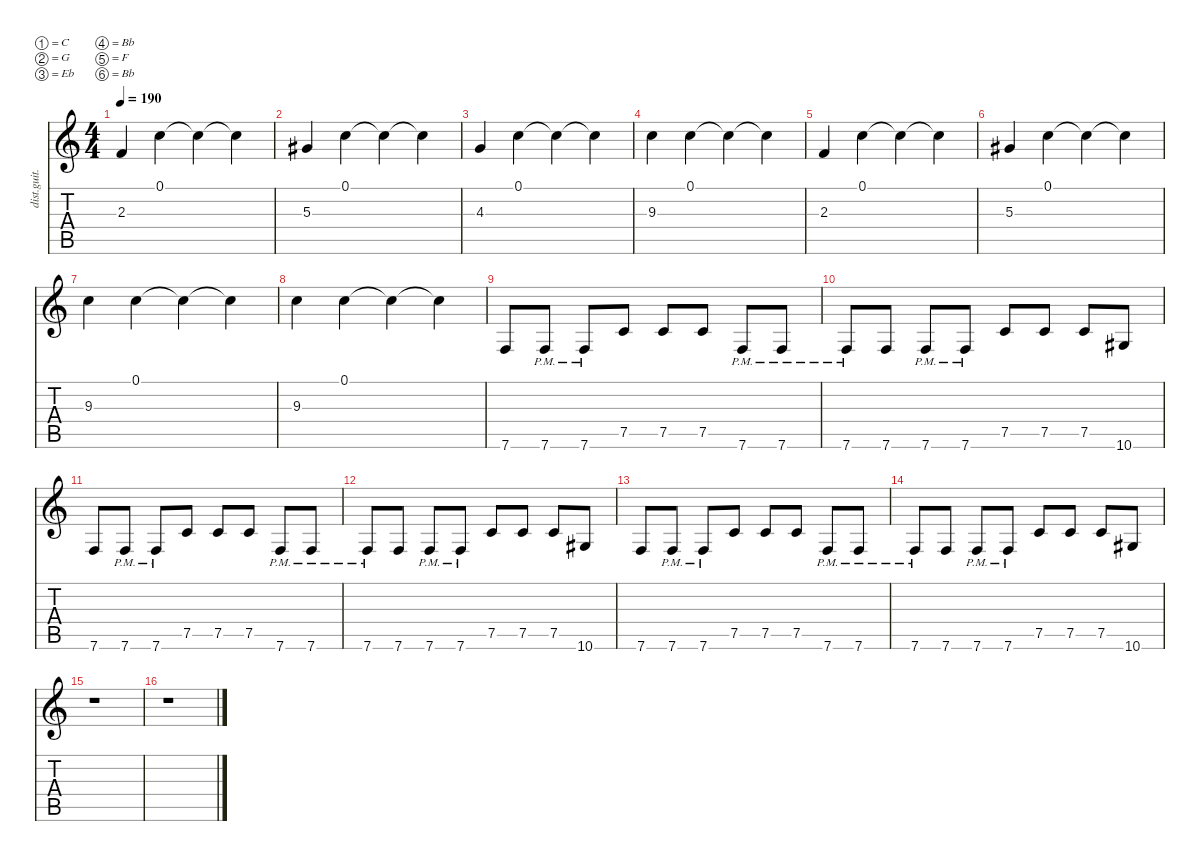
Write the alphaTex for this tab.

\defaultSystemsLayout 4
\hideDynamics
\bracketExtendMode nobrackets
\track ("Distortion Guitar" "dist.guit.") {instrument distortionguitar}
\staff {score tabs}
\tuning (C4 G3 Eb3 Bb2 F2 Bb1)
\ts (4 4)
\tempo 190
\clef g2
\ks c
2.3.4{dy mf beam Up} 0.1.4{beam Down} 0.1{t}.4{beam Down} 0.1{t}.4{beam Down} |
5.3{acc #}.4{beam Up} 0.1.4{beam Down} 0.1{t}.4{beam Down} 0.1{t}.4{beam Down} |
4.3.4{beam Up} 0.1.4{beam Down} 0.1{t}.4{beam Down} 0.1{t}.4{beam Down} |
9.3.4{beam Down} 0.1.4{beam Down} 0.1{t}.4{beam Down} 0.1{t}.4{beam Down} |
2.3.4{beam Up} 0.1.4{beam Down} 0.1{t}.4{beam Down} 0.1{t}.4{beam Down} |
5.3{acc #}.4{beam Up} 0.1.4{beam Down} 0.1{t}.4{beam Down} 0.1{t}.4{beam Down} |
9.3.4{beam Down} 0.1.4{beam Down} 0.1{t}.4{beam Down} 0.1{t}.4{beam Down} |
9.3.4{beam Down} 0.1.4{beam Down} 0.1{t}.4{beam Down} 0.1{t}.4{beam Down} |
7.6.8{beam Up} 7.6{pm}.8{beam Up} 7.6{pm}.8{beam Up} 7.5.8{beam Up} 7.5.8{beam Up} 7.5.8{beam Up} 7.6{pm}.8{beam Up} 7.6{pm}.8{beam Up} |
7.6{pm}.8{beam Up} 7.6.8{beam Up} 7.6{pm}.8{beam Up} 7.6{pm}.8{beam Up} 7.5.8{beam Up} 7.5.8{beam Up} 7.5.8{beam Up} 10.6{acc #}.8{beam Up} |
7.6.8{beam Up} 7.6{pm}.8{beam Up} 7.6{pm}.8{beam Up} 7.5.8{beam Up} 7.5.8{beam Up} 7.5.8{beam Up} 7.6{pm}.8{beam Up} 7.6{pm}.8{beam Up} |
7.6{pm}.8{beam Up} 7.6.8{beam Up} 7.6{pm}.8{beam Up} 7.6{pm}.8{beam Up} 7.5.8{beam Up} 7.5.8{beam Up} 7.5.8{beam Up} 10.6{acc #}.8{beam Up} |
7.6.8{beam Up} 7.6{pm}.8{beam Up} 7.6{pm}.8{beam Up} 7.5.8{beam Up} 7.5.8{beam Up} 7.5.8{beam Up} 7.6{pm}.8{beam Up} 7.6{pm}.8{beam Up} |
7.6{pm}.8{beam Up} 7.6.8{beam Up} 7.6{pm}.8{beam Up} 7.6{pm}.8{beam Up} 7.5.8{beam Up} 7.5.8{beam Up} 7.5.8{beam Up} 10.6{acc #}.8{beam Up} |
r.1{beam Down} |
r.1{beam Down}
